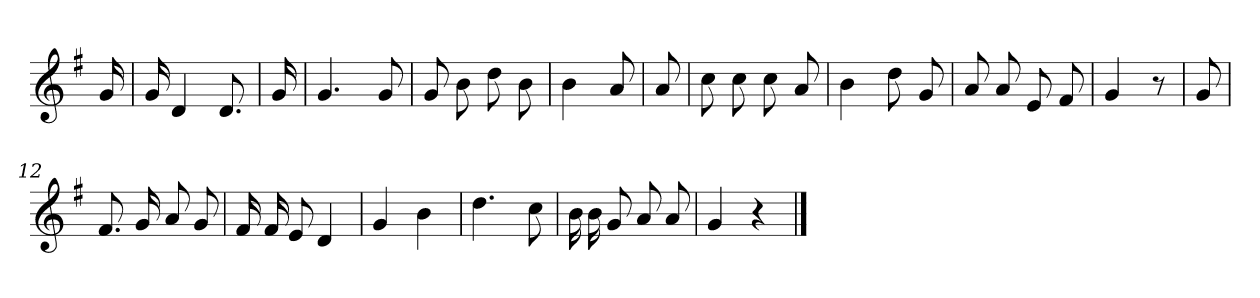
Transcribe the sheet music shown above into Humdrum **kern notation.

**kern
*part1
*staff1
*clefG2
*k[f#]
*G:
=
16g
=1
16g
4d
8.d
=2y
16g
=3
4.g
8g
=4
8g
8b
8dd
8b
=5
4b
8a
=6
8a
=7
8cc
8cc
8cc
8a
=8
4b
8dd
8g
=9
8a
8a
8e
8f#
=10
4g
8r
=11
8g
=12
8.f#
16g
8a
8g
=13
16f#
16f#
8e
4d
=14
4g
4b
=15
4.dd
8cc
=16
16b
16b
8g
8a
8a
=17
4g
4r
==
*-
